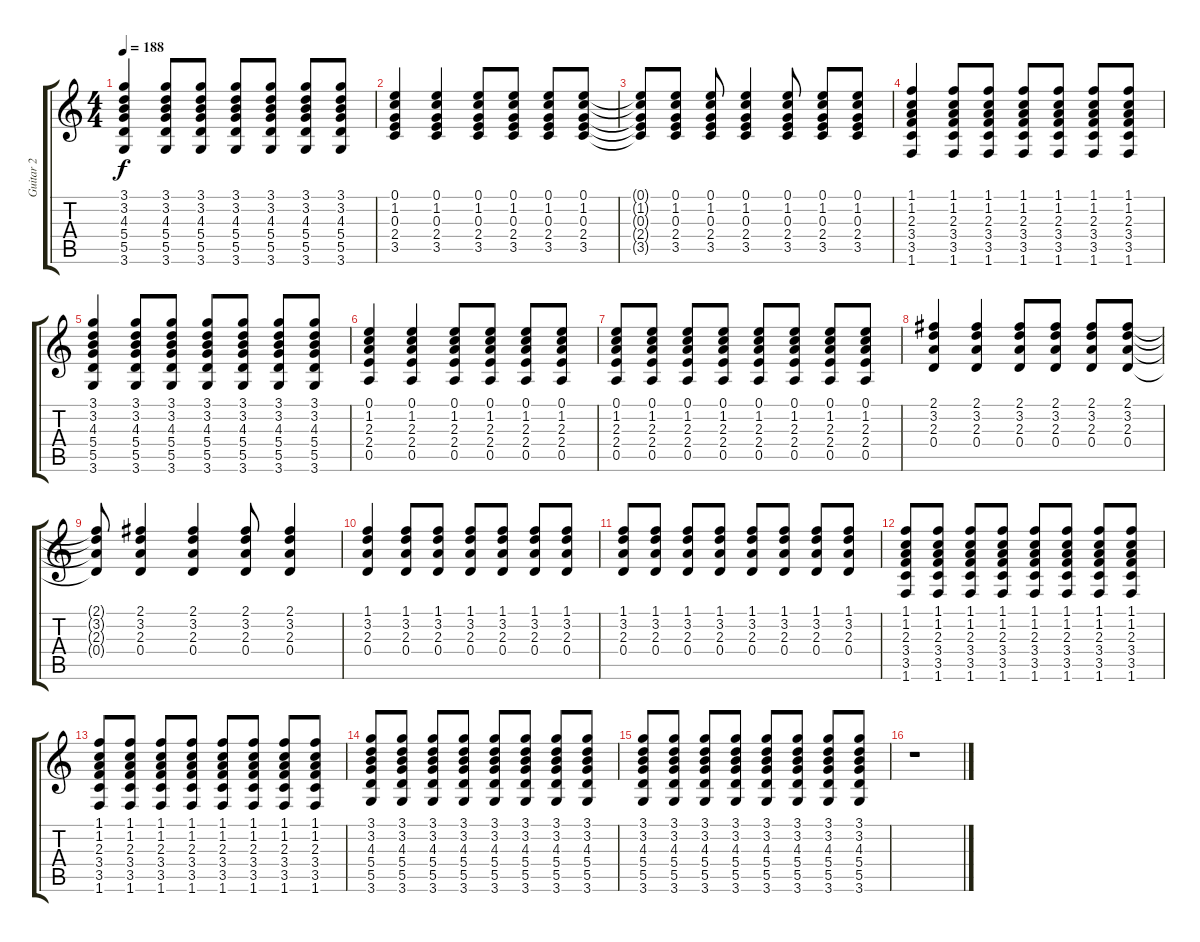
\track ("Guitar 2" "Guitar 2") {instrument acousticguitarnylon}
\staff {score tabs}
\tuning (E4 B3 G3 D3 A2 E2) {hide}
\ts (4 4)
\tempo 188
\clef g2
\ks c
(3.1 3.2 4.3 5.4 5.5 3.6).4{dy f} (3.1 3.2 4.3 5.4 5.5 3.6).8 (3.1 3.2 4.3 5.4 5.5 3.6).8 (3.1 3.2 4.3 5.4 5.5 3.6).8 (3.1 3.2 4.3 5.4 5.5 3.6).8 (3.1 3.2 4.3 5.4 5.5 3.6).8 (3.1 3.2 4.3 5.4 5.5 3.6).8 |
(0.1 1.2 0.3 2.4 3.5).4 (0.1 1.2 0.3 2.4 3.5).4 (0.1 1.2 0.3 2.4 3.5).8 (0.1 1.2 0.3 2.4 3.5).8 (0.1 1.2 0.3 2.4 3.5).8 (0.1 1.2 0.3 2.4 3.5).8 |
(0.1{t} 1.2{t} 0.3{t} 2.4{t} 3.5{t}).8 (0.1 1.2 0.3 2.4 3.5).8 (0.1 1.2 0.3 2.4 3.5).8 (0.1 1.2 0.3 2.4 3.5).4 (0.1 1.2 0.3 2.4 3.5).8 (0.1 1.2 0.3 2.4 3.5).8 (0.1 1.2 0.3 2.4 3.5).8 |
(1.1 1.2 2.3 3.4 3.5 1.6).4 (1.1 1.2 2.3 3.4 3.5 1.6).8 (1.1 1.2 2.3 3.4 3.5 1.6).8 (1.1 1.2 2.3 3.4 3.5 1.6).8 (1.1 1.2 2.3 3.4 3.5 1.6).8 (1.1 1.2 2.3 3.4 3.5 1.6).8 (1.1 1.2 2.3 3.4 3.5 1.6).8 |
(3.1 3.2 4.3 5.4 5.5 3.6).4 (3.1 3.2 4.3 5.4 5.5 3.6).8 (3.1 3.2 4.3 5.4 5.5 3.6).8 (3.1 3.2 4.3 5.4 5.5 3.6).8 (3.1 3.2 4.3 5.4 5.5 3.6).8 (3.1 3.2 4.3 5.4 5.5 3.6).8 (3.1 3.2 4.3 5.4 5.5 3.6).8 |
(0.1 1.2 2.3 2.4 0.5).4 (0.1 1.2 2.3 2.4 0.5).4 (0.1 1.2 2.3 2.4 0.5).8 (0.1 1.2 2.3 2.4 0.5).8 (0.1 1.2 2.3 2.4 0.5).8 (0.1 1.2 2.3 2.4 0.5).8 |
(0.1 1.2 2.3 2.4 0.5).8 (0.1 1.2 2.3 2.4 0.5).8 (0.1 1.2 2.3 2.4 0.5).8 (0.1 1.2 2.3 2.4 0.5).8 (0.1 1.2 2.3 2.4 0.5).8 (0.1 1.2 2.3 2.4 0.5).8 (0.1 1.2 2.3 2.4 0.5).8 (0.1 1.2 2.3 2.4 0.5).8 |
(2.1 3.2 2.3 0.4).4 (2.1 3.2 2.3 0.4).4 (2.1 3.2 2.3 0.4).8 (2.1 3.2 2.3 0.4).8 (2.1 3.2 2.3 0.4).8 (2.1 3.2 2.3 0.4).8 |
(2.1{t} 3.2{t} 2.3{t} 0.4{t}).8 (2.1 3.2 2.3 0.4).4 (2.1 3.2 2.3 0.4).4 (2.1 3.2 2.3 0.4).8 (2.1 3.2 2.3 0.4).4 |
(1.1 3.2 2.3 0.4).4 (1.1 3.2 2.3 0.4).8 (1.1 3.2 2.3 0.4).8 (1.1 3.2 2.3 0.4).8 (1.1 3.2 2.3 0.4).8 (1.1 3.2 2.3 0.4).8 (1.1 3.2 2.3 0.4).8 |
(1.1 3.2 2.3 0.4).8 (1.1 3.2 2.3 0.4).8 (1.1 3.2 2.3 0.4).8 (1.1 3.2 2.3 0.4).8 (1.1 3.2 2.3 0.4).8 (1.1 3.2 2.3 0.4).8 (1.1 3.2 2.3 0.4).8 (1.1 3.2 2.3 0.4).8 |
(1.1 1.2 2.3 3.4 3.5 1.6).8 (1.1 1.2 2.3 3.4 3.5 1.6).8 (1.1 1.2 2.3 3.4 3.5 1.6).8 (1.1 1.2 2.3 3.4 3.5 1.6).8 (1.1 1.2 2.3 3.4 3.5 1.6).8 (1.1 1.2 2.3 3.4 3.5 1.6).8 (1.1 1.2 2.3 3.4 3.5 1.6).8 (1.1 1.2 2.3 3.4 3.5 1.6).8 |
(1.1 1.2 2.3 3.4 3.5 1.6).8 (1.1 1.2 2.3 3.4 3.5 1.6).8 (1.1 1.2 2.3 3.4 3.5 1.6).8 (1.1 1.2 2.3 3.4 3.5 1.6).8 (1.1 1.2 2.3 3.4 3.5 1.6).8 (1.1 1.2 2.3 3.4 3.5 1.6).8 (1.1 1.2 2.3 3.4 3.5 1.6).8 (1.1 1.2 2.3 3.4 3.5 1.6).8 |
(3.1 3.2 4.3 5.4 5.5 3.6).8 (3.1 3.2 4.3 5.4 5.5 3.6).8 (3.1 3.2 4.3 5.4 5.5 3.6).8 (3.1 3.2 4.3 5.4 5.5 3.6).8 (3.1 3.2 4.3 5.4 5.5 3.6).8 (3.1 3.2 4.3 5.4 5.5 3.6).8 (3.1 3.2 4.3 5.4 5.5 3.6).8 (3.1 3.2 4.3 5.4 5.5 3.6).8 |
(3.1 3.2 4.3 5.4 5.5 3.6).8 (3.1 3.2 4.3 5.4 5.5 3.6).8 (3.1 3.2 4.3 5.4 5.5 3.6).8 (3.1 3.2 4.3 5.4 5.5 3.6).8 (3.1 3.2 4.3 5.4 5.5 3.6).8 (3.1 3.2 4.3 5.4 5.5 3.6).8 (3.1 3.2 4.3 5.4 5.5 3.6).8 (3.1 3.2 4.3 5.4 5.5 3.6).8 |
r.1
